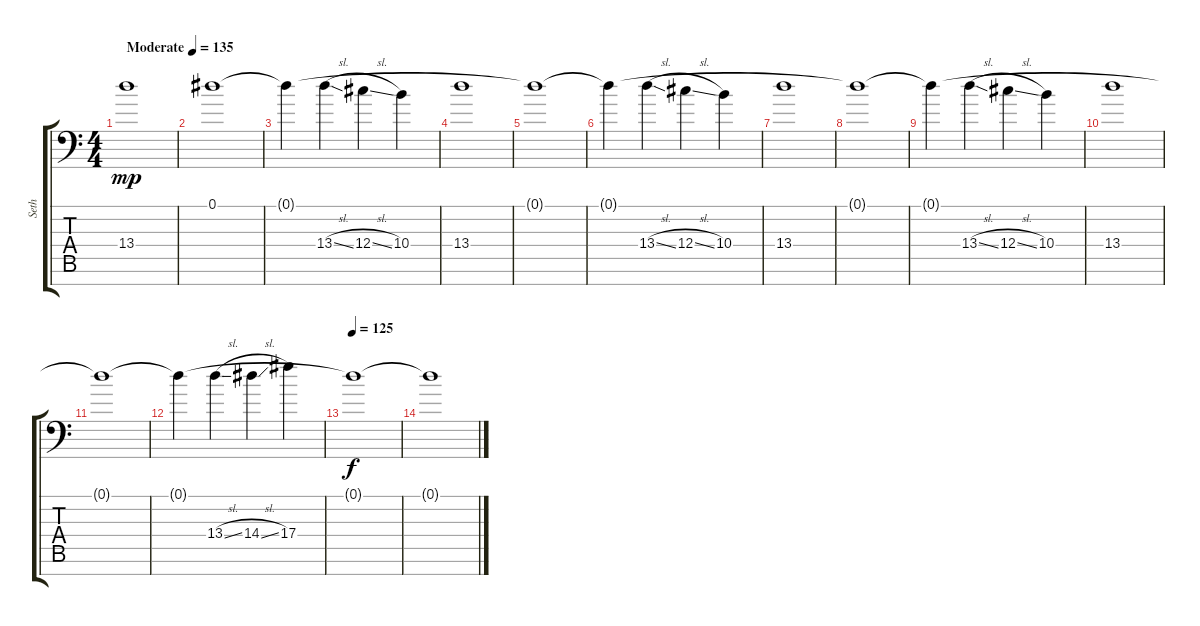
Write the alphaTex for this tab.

\track ("Seth" "Seth") {instrument distortionguitar}
\staff {score tabs}
\tuning (Eb4 Bb3 Gb3 Db3 Ab2 Eb2 Bb1) {hide}
\ts (4 4)
\tempo (135 "Moderate")
\clef f4
\ks c
13.4.1{dy mp instrument distortionguitar} |
0.1.1 |
0.1{t}.4 13.4{sl}.4 12.4{sl}.4 10.4.4 |
13.4.1 |
0.1{t}.1 |
0.1{t}.4 13.4{sl}.4 12.4{sl}.4 10.4.4 |
13.4.1 |
0.1{t}.1 |
0.1{t}.4 13.4{sl}.4 12.4{sl}.4 10.4.4 |
13.4.1 |
0.1{t}.1 |
0.1{t}.4 13.4{sl}.4 14.4{sl}.4 17.4.4 |
\tempo 125
0.1{t}.1{dy f volume 0} |
0.1{t}.1
